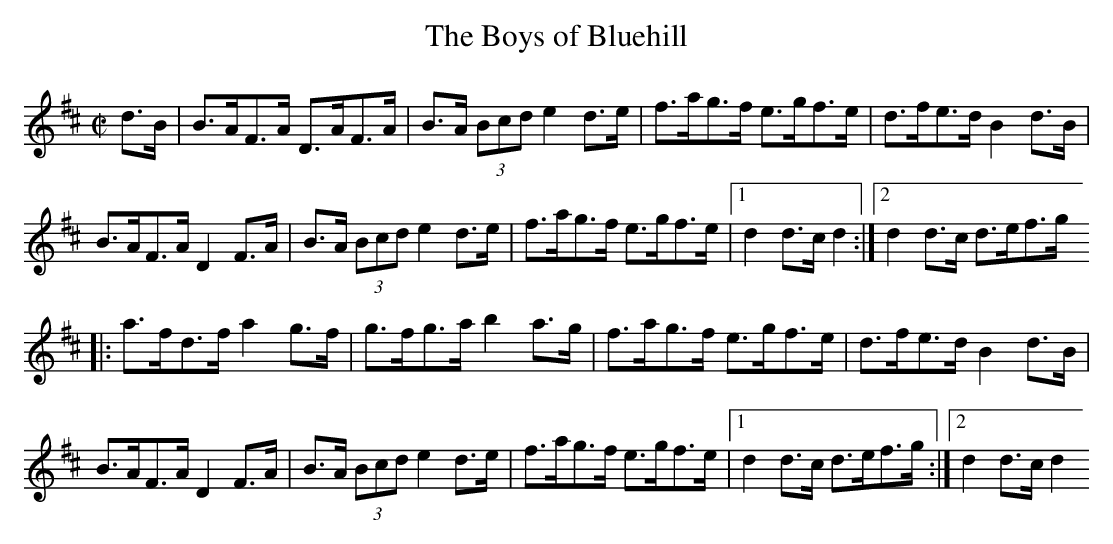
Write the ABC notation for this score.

X:1
T:Boys of Bluehill, The
M:C|
L:1/8
K:D
d>B|B>AF>A D>AF>A|B>A (3Bcd e2 d>e|f>ag>f e>gf>e|d>fe>d B2 d>B|
B>AF>A D2 F>A|B>A (3Bcd e2 d>e|f>ag>f e>gf>e|1d2 d>c d2 :|2d2 d>c d>ef>g
||
|:a>fd>f a2 g>f|g>fg>a b2 a>g|f>ag>f e>gf>e|d>fe>d B2 d>B|
B>AF>A D2 F>A|B>A (3Bcd e2 d>e|f>ag>f e>gf>e|1d2 d>c d>ef>g:|2d2 d>c d2
||
